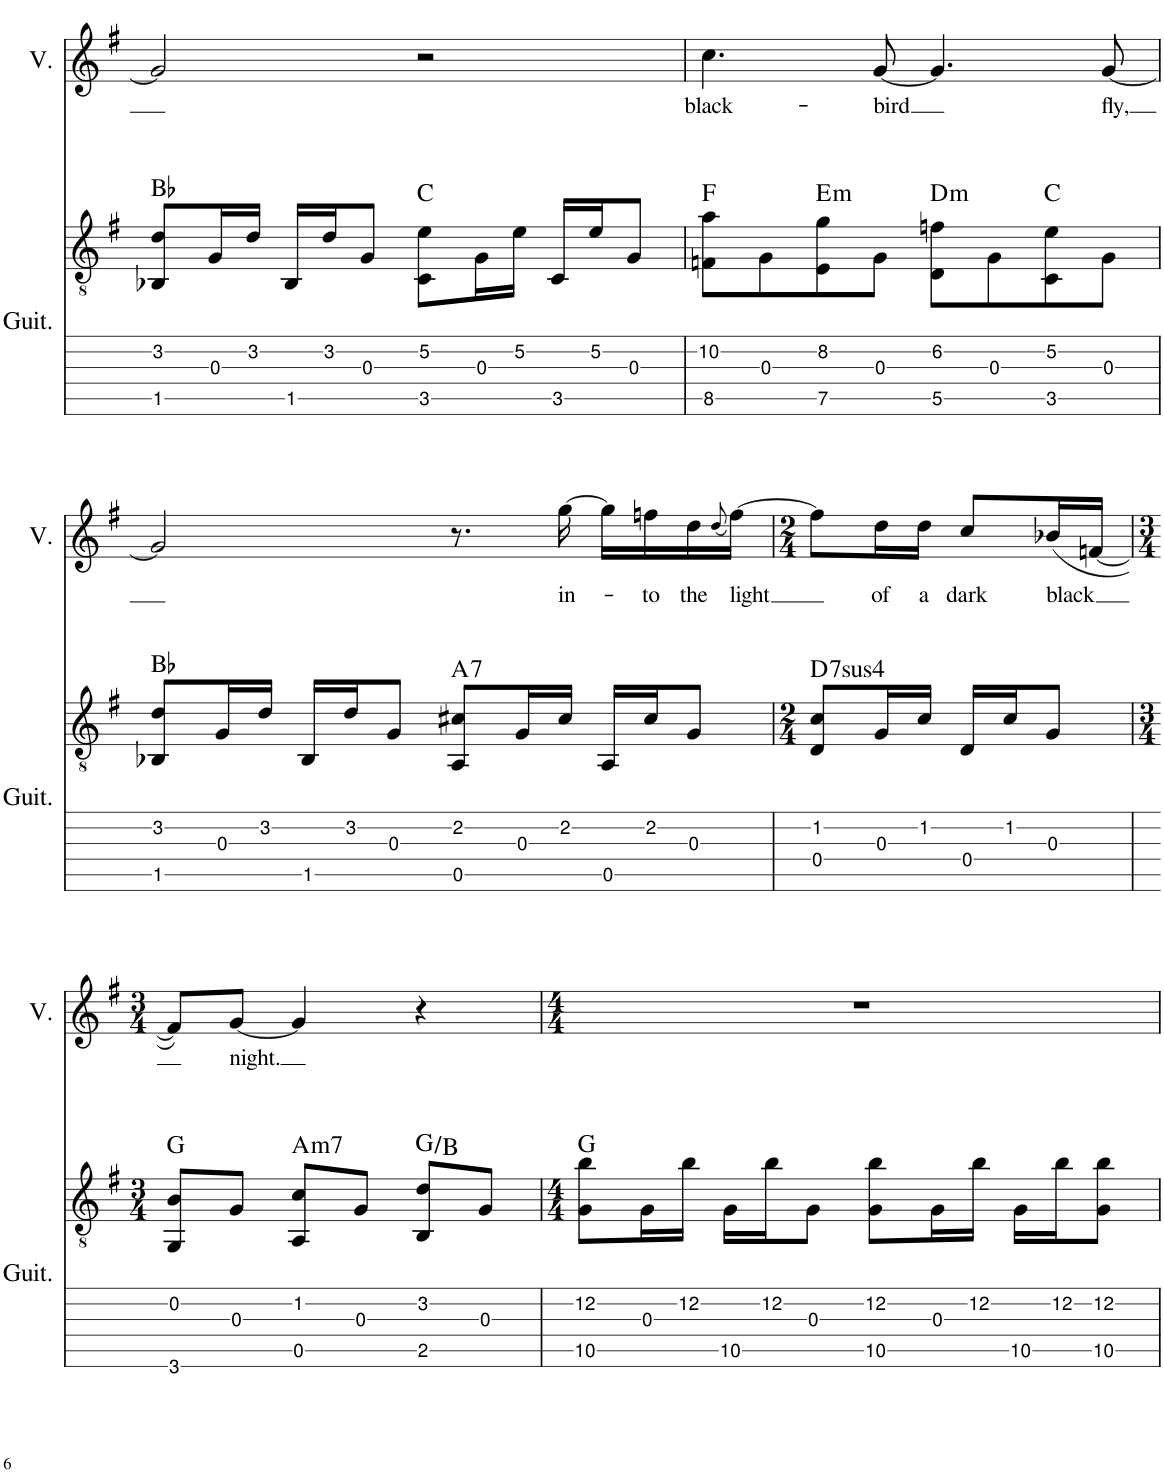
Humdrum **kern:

**kern	**kern	**harte	**kern	**text
*part2	*part2	*part2	*part1	*part1
*staff3	*staff2	*	*staff1	*staff1
*I"Guitar	*	*	*I"Vocals	*
*I'Guit.	*	*	*I'V.	*
!!LO:PB:g=z
*	*clefGv2	*	*clefG2	*
*k[f#]	*k[f#]	*	*k[f#]	*
*M4/4	*M4/4	*	*M4/4	*
=27	=27	=27	=27	=27
8BB-X\ 8d\L	8BB-X/ 8d/L	Bb:maj	2g/]	.
16GL	16G/L	.	.	.
16dJJ	16d/JJ	.	.	.
16BB-LL	16BB-/LL	.	.	.
16dJ	16d/J	.	.	.
8GJ	8G/J	.	.	.
8C\ 8e\L	8C\ 8e\L	C:maj	2r	.
16GL	16G\L	.	.	.
16eJJ	16e\JJ	.	.	.
16CLL	16C/LL	.	.	.
16eJ	16e/J	.	.	.
8GJ	8G/J	.	.	.
=28	=28	=28	=28	=28
!	!	!	!	!LO:LY:b
8Fn\ 8a\L	8Fn\ 8a\L	F:maj	4.cc\	black-
8GJ	8G\	.	.	.
!	!	!LO:H:kt=m	!	!
8E\ 8g\L	8E\ 8g\	E:min	.	.
!	!	!	!	!LO:LY:b
8GJ	8G\J	.	[8g/	-bird
!	!	!LO:H:kt=m	!	!
8D\ 8fn\L	8D\ 8fn\L	D:min	4.g/]	.
8GJ	8G\	.	.	.
8C\ 8e\L	8C\ 8e\	C:maj	.	.
!	!	!	!	!LO:LY:b
8GJ	8G\J	.	[8g/	fly,
!!LO:LB:g=z
=29	=29	=29	=29	=29
8BB-X\ 8d\L	8BB-X/ 8d/L	Bb:maj	2g/]	.
16GL	16G/L	.	.	.
16dJJ	16d/JJ	.	.	.
16BB-LL	16BB-/LL	.	.	.
16dJ	16d/J	.	.	.
8GJ	8G/J	.	.	.
!	!	!LO:H:kt=7	!	!
8AA\ 8c#X\L	8AA/ 8c#X/L	A:7	8.r	.
16GL	16G/L	.	.	.
!	!	!	!	!LO:LY:b
16c#JJ	16c#/JJ	.	[16gg\	in-
16AALL	16AA/LL	.	16gg\LL]	.
!	!	!	!	!LO:LY:b
16c#J	16c#/J	.	16ffn\	-to
!	!	!	!	!LO:LY:b
8GJ	8G/J	.	16dd\	the
.	.	.	(8qdd/	.
!	!	!	!	!LO:LY:b
.	.	.	[16ff\JJ)	light
=30	=30	=30	=30	=30
*M2/4	*M2/4	*	*M2/4	*
!	!	!LO:H:kt=74	!	!
8D\ 8c\L	8D/ 8c/L	D:sus4(7)	8ff\L]	.
!	!	!	!	!LO:LY:b
16GL	16G/L	.	16dd\L	of
!	!	!	!	!LO:LY:b
16cJJ	16c/JJ	.	16dd\JJ	a
!	!	!	!	!LO:LY:b
16DLL	16D/LL	.	8cc/L	dark
16cJ	16c/J	.	.	.
!	!	!	!	!LO:LY:b
8GJ	8G/J	.	(16b-X/L	black
.	.	.	[16fn/JJ	.
!!LO:LB:g=z
=31	=31	=31	=31	=31
*M3/4	*M3/4	*	*M3/4	*
8GG\ 8B\L	8GG/ 8B/L	G:maj	8f/L])	.
!	!	!	!	!LO:LY:b
8GJ	8G/J	.	[8g/J	night.
!	!	!LO:H:kt=m7	!	!
8AA\ 8c\L	8AA/ 8c/L	A:min7	4g/]	.
8GJ	8G/J	.	.	.
8BB\ 8d\L	8BB/ 8d/L	G:maj/3	4r	.
8GJ	8G/J	.	.	.
=32	=32	=32	=32	=32
*M4/4	*M4/4	*	*M4/4	*
8G\ 8b\L	8G\ 8b\L	G:maj	1r	.
16GL	16G\L	.	.	.
16bJJ	16b\JJ	.	.	.
16GLL	16G\LL	.	.	.
16bJ	16b\J	.	.	.
8GJ	8G\J	.	.	.
8G\ 8b\L	8G\ 8b\L	.	.	.
16GL	16G\L	.	.	.
16bJJ	16b\JJ	.	.	.
16GLL	16G\LL	.	.	.
16bJ	16b\J	.	.	.
8G\ 8b\J	8G\ 8b\J	.	.	.
=	=	=	=	=
*-	*-	*-	*-	*-
